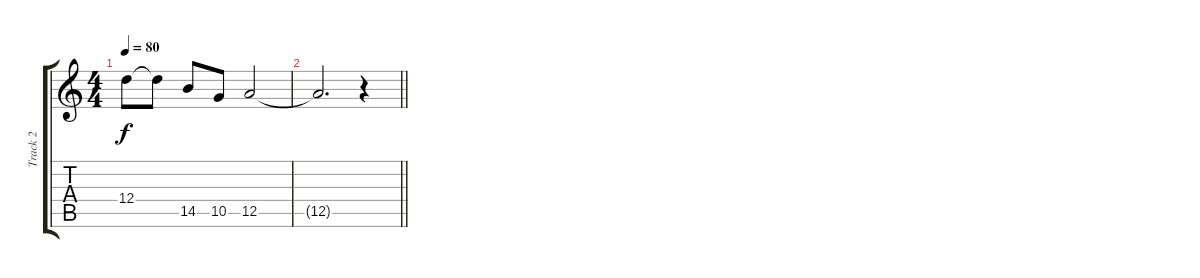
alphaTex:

\track ("Track 2" "Track 2") {instrument electricguitarclean}
\staff {score tabs}
\tuning (E4 B3 G3 D3 A2 E2) {hide}
\ts (4 4)
\tempo 80
\clef g2
\ks c
12.4.8{dy f} 12.4{t}.8 14.5.8 10.5.8 12.5.2 |
\barLineRight lightlight
12.5{t}.2{d} r.4
